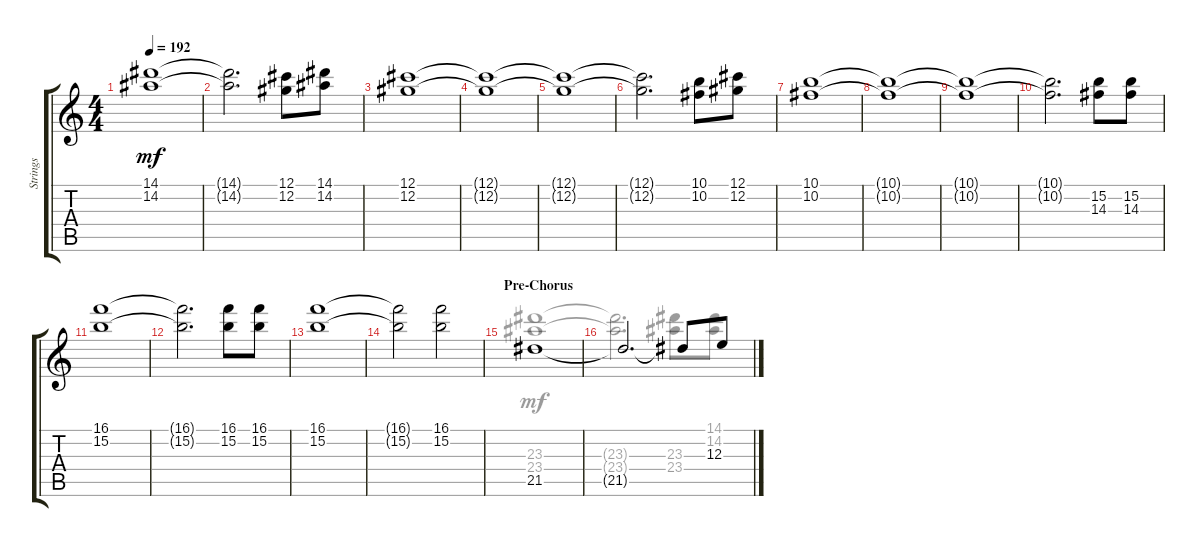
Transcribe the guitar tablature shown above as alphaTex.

\track ("Strings" "Strings") {instrument electricguitarclean}
\staff {score tabs}
\tuning (Db4 Ab3 E3 B2 Gb2 B1) {hide}
\voice
\ts (4 4)
\tempo 192
\clef g2
\ks aminor
(14.1{t} 14.2{t}).1{dy mf} |
(14.1{t} 14.2{t}).2{d} (12.1 12.2).8 (14.1 14.2).8 |
(12.1 12.2).1 |
(12.1{t} 12.2{t}).1 |
(12.1{t} 12.2{t}).1 |
(12.1{t} 12.2{t}).2{d} (10.1 10.2).8 (12.1 12.2).8 |
(10.1 10.2).1 |
(10.1{t} 10.2{t}).1 |
(10.1{t} 10.2{t}).1 |
(10.1{t} 10.2{t}).2{d} (15.2 14.3).8 (15.2 14.3).8 |
(16.1 15.2).1 |
(16.1{t} 15.2{t}).2{d} (16.1 15.2).8 (16.1 15.2).8 |
(16.1 15.2).1 |
(16.1{t} 15.2{t}).2 (16.1 15.2).2 |
\section ("" "Pre-Chorus")
21.5.1 |
21.5{t}.2{d} 21.5{t}.8 12.3.8
\voice
\clef g2
\ottava regular
\simile none
\ks aminor
|
|
|
|
|
|
|
|
|
|
|
|
|
|
(23.3 23.4).1 |
(23.3{t} 23.4{t}).2{d} (23.3 23.4).8 (14.1 14.2).8
